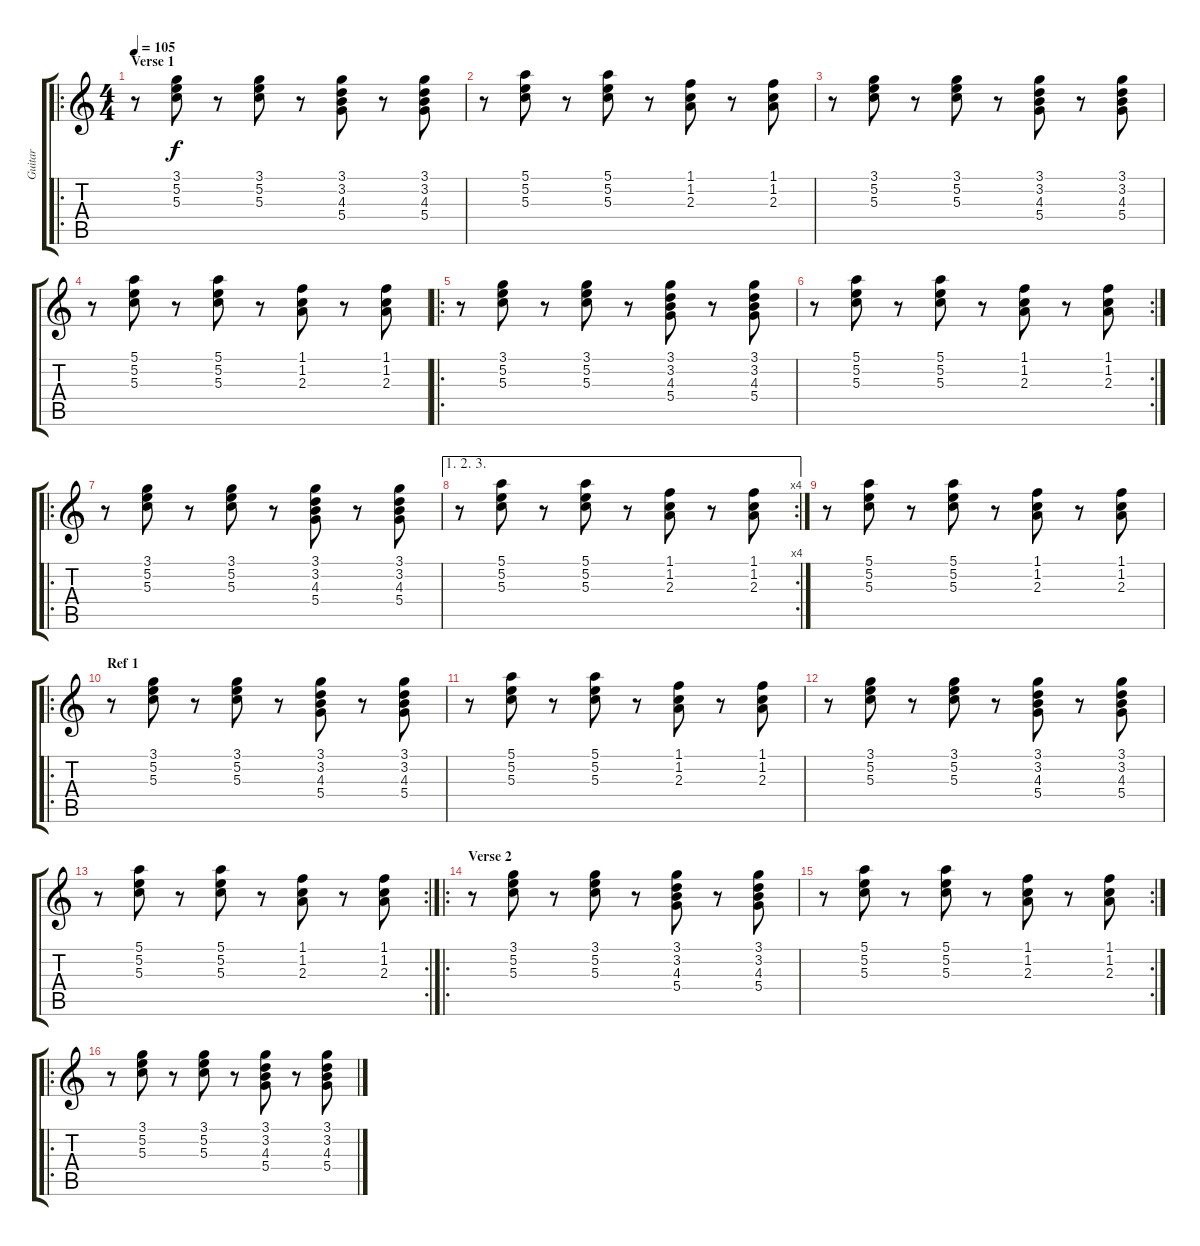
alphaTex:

\track ("Guitar" "Guitar") {instrument electricguitarclean}
\staff {score tabs}
\tuning (E4 B3 G3 D3 A2 E2) {hide}
\ro
\ts (4 4)
\section ("" "Verse 1")
\tempo 105
\clef g2
\ks c
r.8{dy f instrument electricguitarclean} (3.1 5.2 5.3).8 r.8 (3.1 5.2 5.3).8 r.8 (3.1 3.2 4.3 5.4).8 r.8 (3.1 3.2 4.3 5.4).8 |
r.8 (5.1 5.2 5.3).8 r.8 (5.1 5.2 5.3).8 r.8 (1.1 1.2 2.3).8 r.8 (1.1 1.2 2.3).8 |
r.8 (3.1 5.2 5.3).8 r.8 (3.1 5.2 5.3).8 r.8 (3.1 3.2 4.3 5.4).8 r.8 (3.1 3.2 4.3 5.4).8 |
r.8 (5.1 5.2 5.3).8 r.8 (5.1 5.2 5.3).8 r.8 (1.1 1.2 2.3).8 r.8 (1.1 1.2 2.3).8 |
\ro
r.8 (3.1 5.2 5.3).8 r.8 (3.1 5.2 5.3).8 r.8 (3.1 3.2 4.3 5.4).8 r.8 (3.1 3.2 4.3 5.4).8 |
\rc 2
r.8 (5.1 5.2 5.3).8 r.8 (5.1 5.2 5.3).8 r.8 (1.1 1.2 2.3).8 r.8 (1.1 1.2 2.3).8 |
\ro
r.8 (3.1 5.2 5.3).8 r.8 (3.1 5.2 5.3).8 r.8 (3.1 3.2 4.3 5.4).8 r.8 (3.1 3.2 4.3 5.4).8 |
\ae (1 2 3)
\rc 4
r.8 (5.1 5.2 5.3).8 r.8 (5.1 5.2 5.3).8 r.8 (1.1 1.2 2.3).8 r.8 (1.1 1.2 2.3).8 |
r.8 (5.1 5.2 5.3).8 r.8 (5.1 5.2 5.3).8 r.8 (1.1 1.2 2.3).8 r.8 (1.1 1.2 2.3).8 |
\ro
\section ("" "Ref 1")
r.8 (3.1 5.2 5.3).8 r.8 (3.1 5.2 5.3).8 r.8 (3.1 3.2 4.3 5.4).8 r.8 (3.1 3.2 4.3 5.4).8 |
r.8 (5.1 5.2 5.3).8 r.8 (5.1 5.2 5.3).8 r.8 (1.1 1.2 2.3).8 r.8 (1.1 1.2 2.3).8 |
r.8 (3.1 5.2 5.3).8 r.8 (3.1 5.2 5.3).8 r.8 (3.1 3.2 4.3 5.4).8 r.8 (3.1 3.2 4.3 5.4).8 |
\rc 2
r.8 (5.1 5.2 5.3).8 r.8 (5.1 5.2 5.3).8 r.8 (1.1 1.2 2.3).8 r.8 (1.1 1.2 2.3).8 |
\ro
\section ("" "Verse 2")
r.8 (3.1 5.2 5.3).8 r.8 (3.1 5.2 5.3).8 r.8 (3.1 3.2 4.3 5.4).8 r.8 (3.1 3.2 4.3 5.4).8 |
\rc 2
r.8 (5.1 5.2 5.3).8 r.8 (5.1 5.2 5.3).8 r.8 (1.1 1.2 2.3).8 r.8 (1.1 1.2 2.3).8 |
\ro
r.8 (3.1 5.2 5.3).8 r.8 (3.1 5.2 5.3).8 r.8 (3.1 3.2 4.3 5.4).8 r.8 (3.1 3.2 4.3 5.4).8
